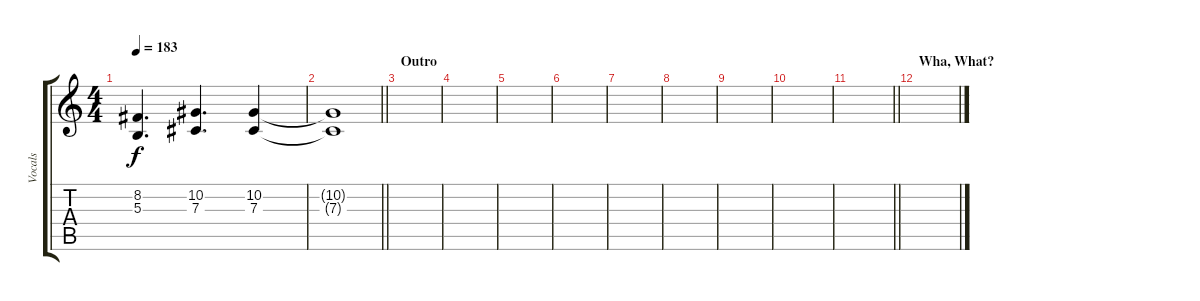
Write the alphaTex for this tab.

\track ("Vocals" "Vocals") {instrument lead2sawtooth}
\staff {score tabs}
\tuning (Eb4 Bb3 Gb3 Db3 Ab2 Db2) {hide}
\ts (4 4)
\tempo 183
\clef g2
\ks c
(8.2 5.3).4{d dy f} (10.2 7.3).4{d} (10.2 7.3).4 |
\barLineRight lightlight
(10.2{t} 7.3{t}).1 |
\section ("" "Outro")
|
|
|
|
|
|
|
|
\barLineRight lightlight
|
\section ("" "Wha, What?")
